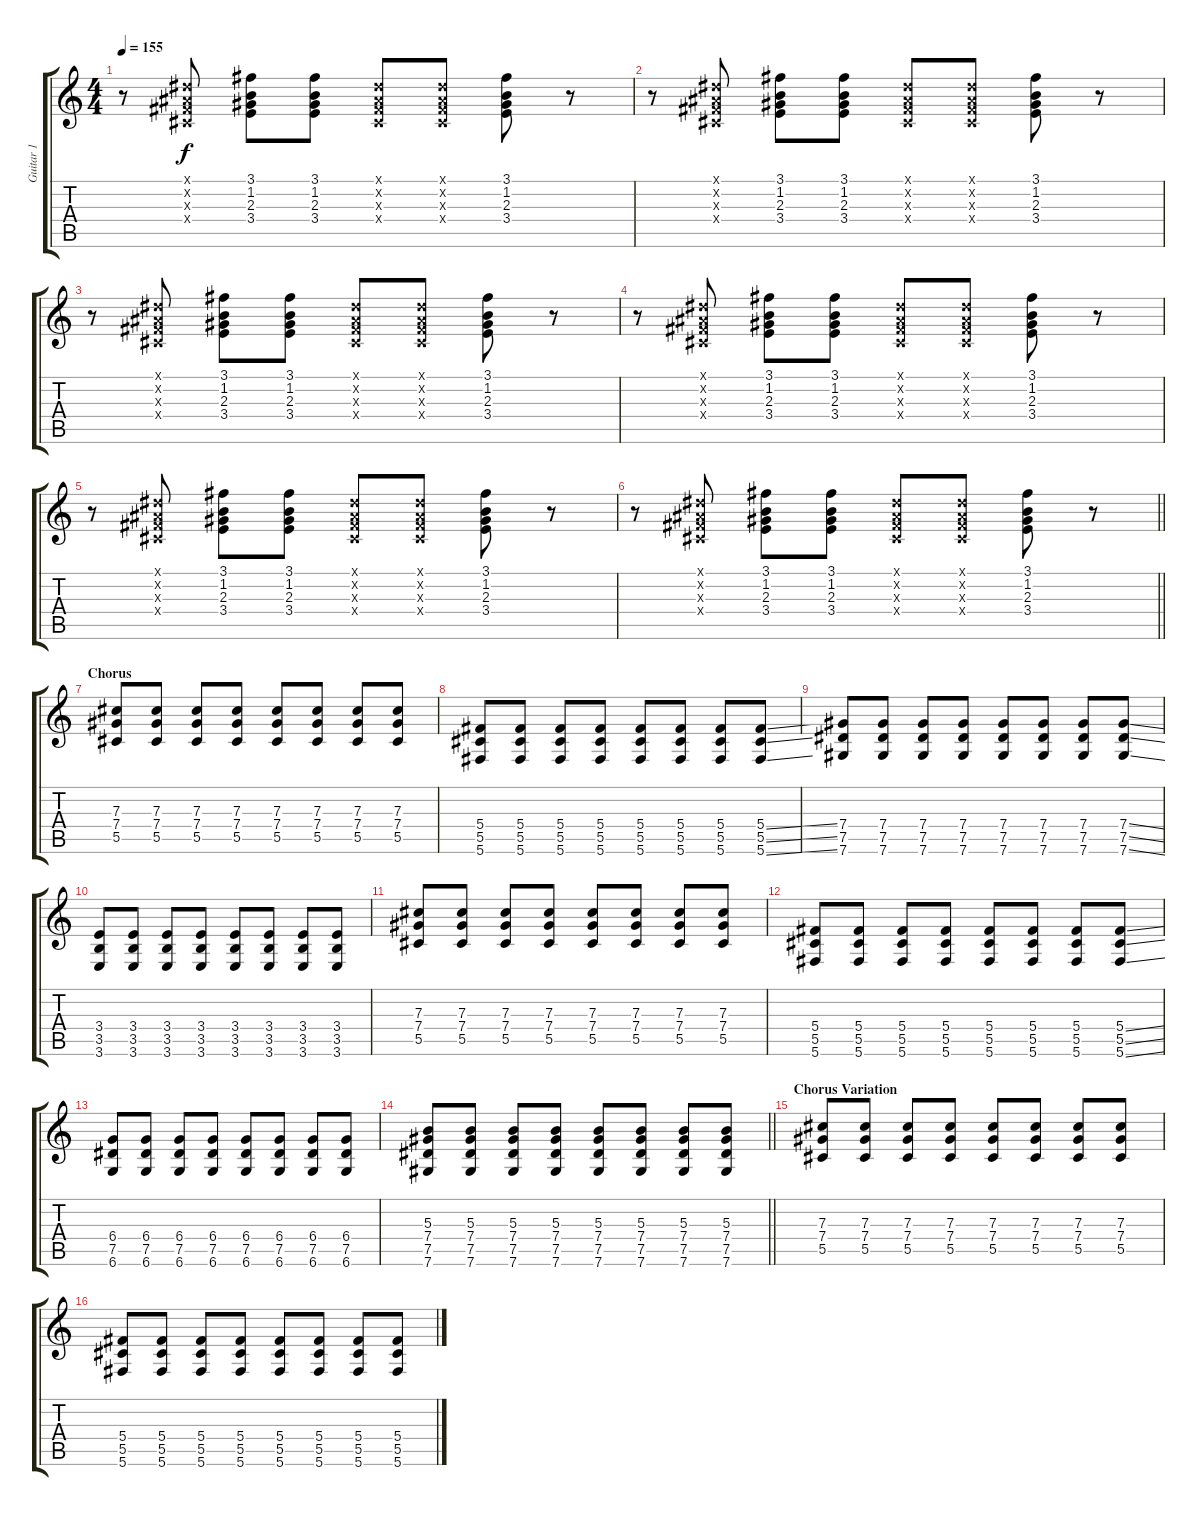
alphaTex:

\track ("Guitar 1" "Guitar 1") {instrument distortionguitar}
\staff {score tabs}
\tuning (Eb4 Bb3 Gb3 Db3 Ab2 Db2) {hide}
\ts (4 4)
\tempo 155
\clef g2
\ks c
r.8{dy f} (0.1{x} 0.2{x} 0.3{x} 0.4{x}).8 (3.1 1.2 2.3 3.4).8 (3.1 1.2 2.3 3.4).8 (0.1{x} 0.2{x} 0.3{x} 0.4{x}).8 (0.1{x} 0.2{x} 0.3{x} 0.4{x}).8 (3.1 1.2 2.3 3.4).8 r.8 |
r.8 (0.1{x} 0.2{x} 0.3{x} 0.4{x}).8 (3.1 1.2 2.3 3.4).8 (3.1 1.2 2.3 3.4).8 (0.1{x} 0.2{x} 0.3{x} 0.4{x}).8 (0.1{x} 0.2{x} 0.3{x} 0.4{x}).8 (3.1 1.2 2.3 3.4).8 r.8 |
r.8 (0.1{x} 0.2{x} 0.3{x} 0.4{x}).8 (3.1 1.2 2.3 3.4).8 (3.1 1.2 2.3 3.4).8 (0.1{x} 0.2{x} 0.3{x} 0.4{x}).8 (0.1{x} 0.2{x} 0.3{x} 0.4{x}).8 (3.1 1.2 2.3 3.4).8 r.8 |
r.8 (0.1{x} 0.2{x} 0.3{x} 0.4{x}).8 (3.1 1.2 2.3 3.4).8 (3.1 1.2 2.3 3.4).8 (0.1{x} 0.2{x} 0.3{x} 0.4{x}).8 (0.1{x} 0.2{x} 0.3{x} 0.4{x}).8 (3.1 1.2 2.3 3.4).8 r.8 |
r.8 (0.1{x} 0.2{x} 0.3{x} 0.4{x}).8 (3.1 1.2 2.3 3.4).8 (3.1 1.2 2.3 3.4).8 (0.1{x} 0.2{x} 0.3{x} 0.4{x}).8 (0.1{x} 0.2{x} 0.3{x} 0.4{x}).8 (3.1 1.2 2.3 3.4).8 r.8 |
\barLineRight lightlight
r.8 (0.1{x} 0.2{x} 0.3{x} 0.4{x}).8 (3.1 1.2 2.3 3.4).8 (3.1 1.2 2.3 3.4).8 (0.1{x} 0.2{x} 0.3{x} 0.4{x}).8 (0.1{x} 0.2{x} 0.3{x} 0.4{x}).8 (3.1 1.2 2.3 3.4).8 r.8 |
\section ("" "Chorus")
(7.3 7.4 5.5).8{volume 12} (7.3 7.4 5.5).8 (7.3 7.4 5.5).8 (7.3 7.4 5.5).8 (7.3 7.4 5.5).8 (7.3 7.4 5.5).8 (7.3 7.4 5.5).8 (7.3 7.4 5.5).8 |
(5.4 5.5 5.6).8 (5.4 5.5 5.6).8 (5.4 5.5 5.6).8 (5.4 5.5 5.6).8 (5.4 5.5 5.6).8 (5.4 5.5 5.6).8 (5.4 5.5 5.6).8 (5.4{ss} 5.5{ss} 5.6{ss}).8 |
(7.4 7.5 7.6).8 (7.4 7.5 7.6).8 (7.4 7.5 7.6).8 (7.4 7.5 7.6).8 (7.4 7.5 7.6).8 (7.4 7.5 7.6).8 (7.4 7.5 7.6).8 (7.4{ss} 7.5{ss} 7.6{ss}).8 |
(3.4 3.5 3.6).8 (3.4 3.5 3.6).8 (3.4 3.5 3.6).8 (3.4 3.5 3.6).8 (3.4 3.5 3.6).8 (3.4 3.5 3.6).8 (3.4 3.5 3.6).8 (3.4 3.5 3.6).8 |
(7.3 7.4 5.5).8 (7.3 7.4 5.5).8 (7.3 7.4 5.5).8 (7.3 7.4 5.5).8 (7.3 7.4 5.5).8 (7.3 7.4 5.5).8 (7.3 7.4 5.5).8 (7.3 7.4 5.5).8 |
(5.4 5.5 5.6).8 (5.4 5.5 5.6).8 (5.4 5.5 5.6).8 (5.4 5.5 5.6).8 (5.4 5.5 5.6).8 (5.4 5.5 5.6).8 (5.4 5.5 5.6).8 (5.4{ss} 5.5{ss} 5.6{ss}).8 |
(6.4 7.5 6.6).8 (6.4 7.5 6.6).8 (6.4 7.5 6.6).8 (6.4 7.5 6.6).8 (6.4 7.5 6.6).8 (6.4 7.5 6.6).8 (6.4 7.5 6.6).8 (6.4 7.5 6.6).8 |
\barLineRight lightlight
(5.3 7.4 7.5 7.6).8 (5.3 7.4 7.5 7.6).8 (5.3 7.4 7.5 7.6).8 (5.3 7.4 7.5 7.6).8 (5.3 7.4 7.5 7.6).8 (5.3 7.4 7.5 7.6).8 (5.3 7.4 7.5 7.6).8 (5.3 7.4 7.5 7.6).8 |
\section ("" "Chorus Variation")
(7.3 7.4 5.5).8 (7.3 7.4 5.5).8 (7.3 7.4 5.5).8 (7.3 7.4 5.5).8 (7.3 7.4 5.5).8 (7.3 7.4 5.5).8 (7.3 7.4 5.5).8 (7.3 7.4 5.5).8 |
(5.4 5.5 5.6).8 (5.4 5.5 5.6).8 (5.4 5.5 5.6).8 (5.4 5.5 5.6).8 (5.4 5.5 5.6).8 (5.4 5.5 5.6).8 (5.4 5.5 5.6).8 (5.4{ss} 5.5{ss} 5.6{ss}).8
